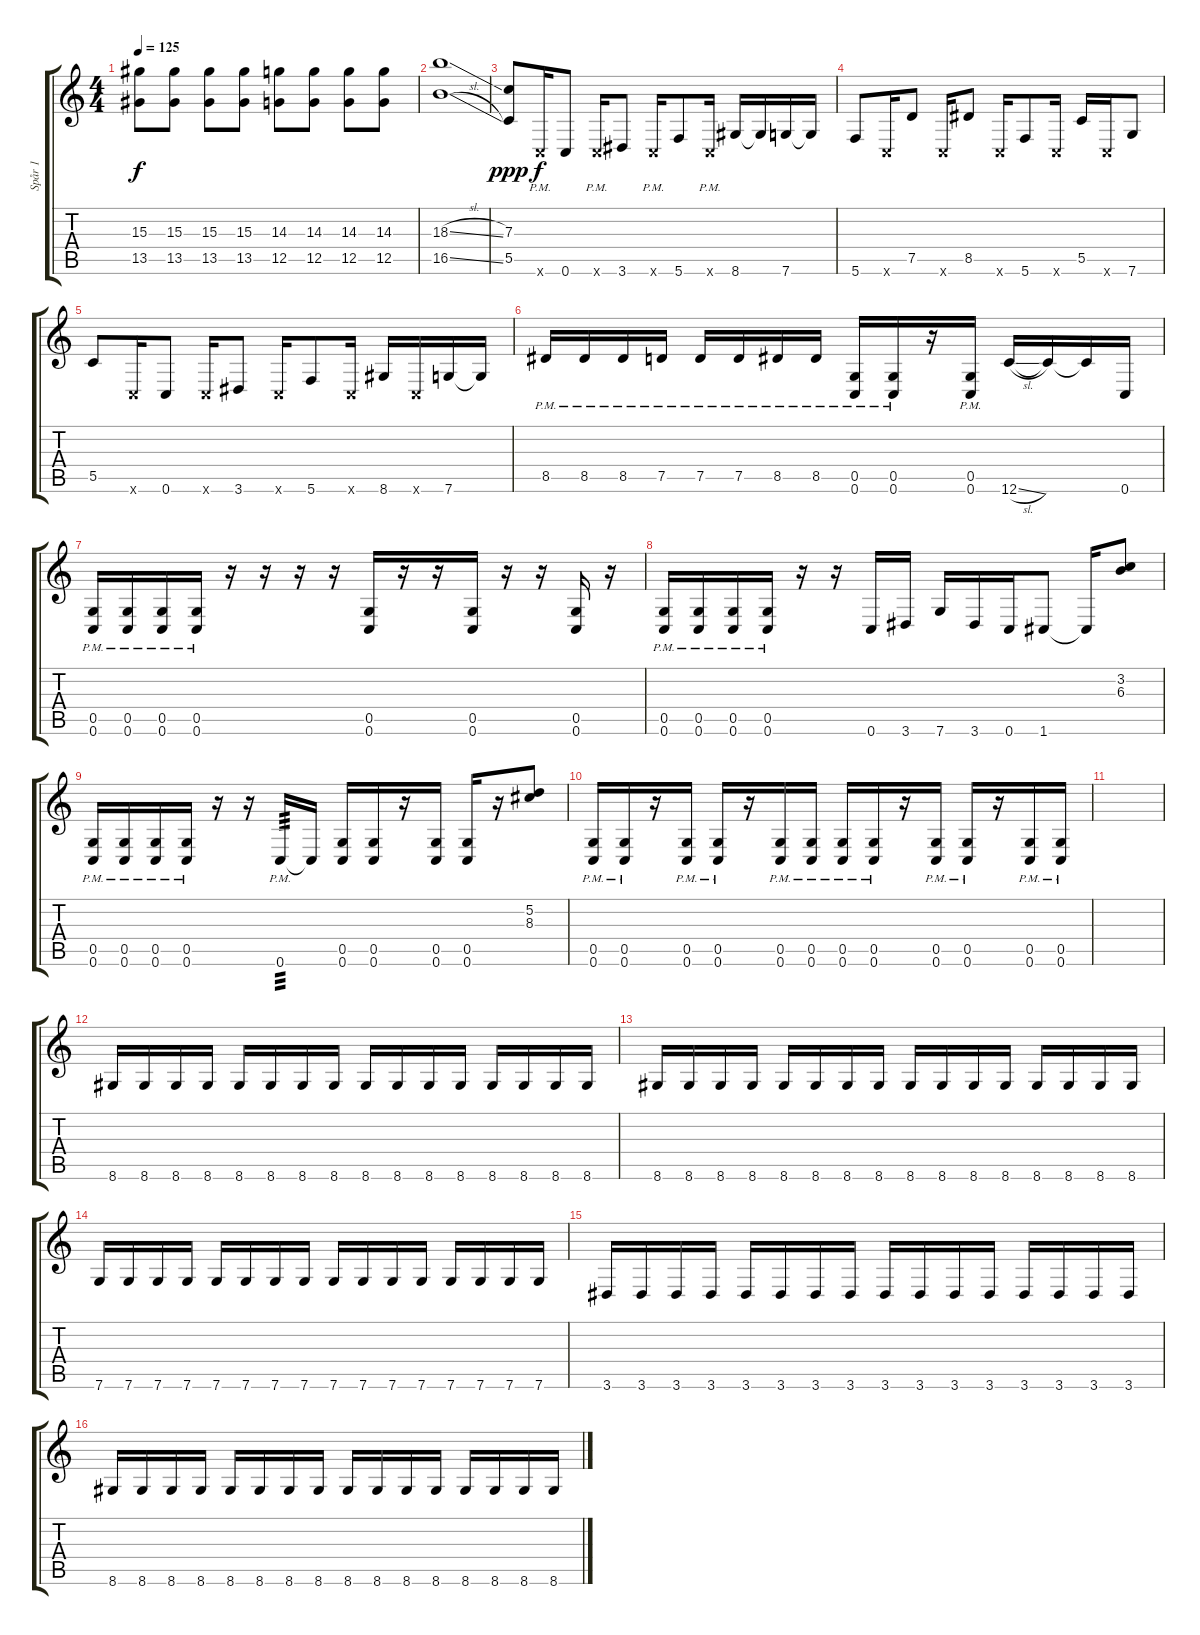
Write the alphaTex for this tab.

\track ("Spår 1" "Spår 1") {instrument distortionguitar}
\staff {score tabs}
\tuning (D4 A3 F3 C3 G2 C2) {hide}
\ts (4 4)
\tempo 125
\clef g2
\ks c
(15.3 13.5).8{dy f} (15.3 13.5).8 (15.3 13.5).8 (15.3 13.5).8 (14.3 12.5).8 (14.3 12.5).8 (14.3 12.5).8 (14.3 12.5).8 |
(18.3{sl} 16.5{sl}).1 |
(7.3 5.5).8{dy ppp} 0.6{pm x}.16{dy f} 0.6.8 0.6{pm x}.16 3.6.8 0.6{pm x}.16 5.6.8 0.6{pm x}.16 8.6.16 8.6{t}.16 7.6.16 7.6{t}.16 |
5.6.8 0.6{x}.16 7.5.8 0.6{x}.16 8.5.8 0.6{x}.16 5.6.8 0.6{x}.16 5.5.16 0.6{x}.16 7.6.8 |
5.5.8 0.6{x}.16 0.6.8 0.6{x}.16 3.6.8 0.6{x}.16 5.6.8 0.6{x}.16 8.6.16 0.6{x}.16 7.6.16 7.6{t}.16 |
8.5{pm}.16 8.5{pm}.16 8.5{pm}.16 7.5{pm}.16 7.5{pm}.16 7.5{pm}.16 8.5{pm}.16 8.5{pm}.16 (0.5{pm} 0.6{pm}).16 (0.5{pm} 0.6{pm}).16 r.16 (0.5{pm} 0.6{pm}).16 12.6{sl}.16 12.6{t}.16 12.6{t}.16 0.6.16 |
(0.5{pm} 0.6{pm}).16 (0.5{pm} 0.6{pm}).16 (0.5{pm} 0.6{pm}).16 (0.5{pm} 0.6{pm}).16 r.16 r.16 r.16 r.16 (0.5 0.6).16 r.16 r.16 (0.5 0.6).16 r.16 r.16 (0.5 0.6).16 r.16 |
(0.5{pm} 0.6{pm}).16 (0.5{pm} 0.6{pm}).16 (0.5{pm} 0.6{pm}).16 (0.5{pm} 0.6{pm}).16 r.16 r.16 0.6.16 3.6.16 7.6.16 3.6.16 0.6.16 1.6.8 1.6{t}.16 (3.2 6.3).8 |
(0.5{pm} 0.6{pm}).16 (0.5{pm} 0.6{pm}).16 (0.5{pm} 0.6{pm}).16 (0.5{pm} 0.6{pm}).16 r.16 r.16 0.6{pm}.16{tp 3} 0.6{t}.16 (0.5 0.6).16 (0.5 0.6).16 r.16 (0.5 0.6).16 (0.5 0.6).16 r.16 (5.2 8.3).8 |
(0.5{pm} 0.6{pm}).16 (0.5{pm} 0.6{pm}).16 r.16 (0.5{pm} 0.6{pm}).16 (0.5{pm} 0.6{pm}).16 r.16 (0.5{pm} 0.6{pm}).16 (0.5{pm} 0.6{pm}).16 (0.5{pm} 0.6{pm}).16 (0.5{pm} 0.6{pm}).16 r.16 (0.5{pm} 0.6{pm}).16 (0.5{pm} 0.6{pm}).16 r.16 (0.5{pm} 0.6{pm}).16 (0.5{pm} 0.6{pm}).16 |
|
8.6.16 8.6.16 8.6.16 8.6.16 8.6.16 8.6.16 8.6.16 8.6.16 8.6.16 8.6.16 8.6.16 8.6.16 8.6.16 8.6.16 8.6.16 8.6.16 |
8.6.16 8.6.16 8.6.16 8.6.16 8.6.16 8.6.16 8.6.16 8.6.16 8.6.16 8.6.16 8.6.16 8.6.16 8.6.16 8.6.16 8.6.16 8.6.16 |
7.6.16 7.6.16 7.6.16 7.6.16 7.6.16 7.6.16 7.6.16 7.6.16 7.6.16 7.6.16 7.6.16 7.6.16 7.6.16 7.6.16 7.6.16 7.6.16 |
3.6.16 3.6.16 3.6.16 3.6.16 3.6.16 3.6.16 3.6.16 3.6.16 3.6.16 3.6.16 3.6.16 3.6.16 3.6.16 3.6.16 3.6.16 3.6.16 |
8.6.16 8.6.16 8.6.16 8.6.16 8.6.16 8.6.16 8.6.16 8.6.16 8.6.16 8.6.16 8.6.16 8.6.16 8.6.16 8.6.16 8.6.16 8.6.16
